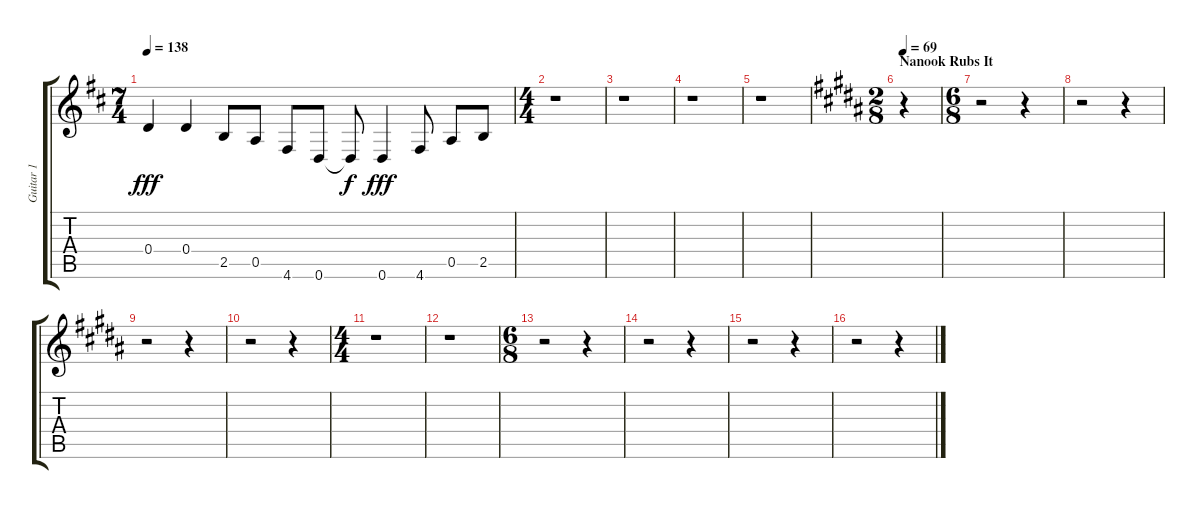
\track ("Guitar 1" "Guitar 1") {instrument electricguitarclean}
\staff {score tabs}
\tuning (E4 B3 G3 D3 A2 D2) {hide}
\ts (7 4)
\tempo 138
\clef g2
\ks d
0.4.4{dy fff} 0.4.4 2.5.8 0.5.8 4.6.8 0.6.8 0.6{t}.8{dy f} 0.6.4{dy fff} 4.6.8 0.5.8 2.5.8 |
\ts (4 4)
r.1 |
r.1 |
r.1 |
r.1 |
\ts (2 8)
\section ("" "Nanook Rubs It")
\tempo 69
\ks b
r.4 |
\ts (6 8)
r.2 r.4 |
r.2 r.4 |
r.2 r.4 |
r.2 r.4 |
\ts (4 4)
r.1 |
r.1 |
\ts (6 8)
r.2 r.4 |
r.2 r.4 |
r.2 r.4 |
r.2 r.4
